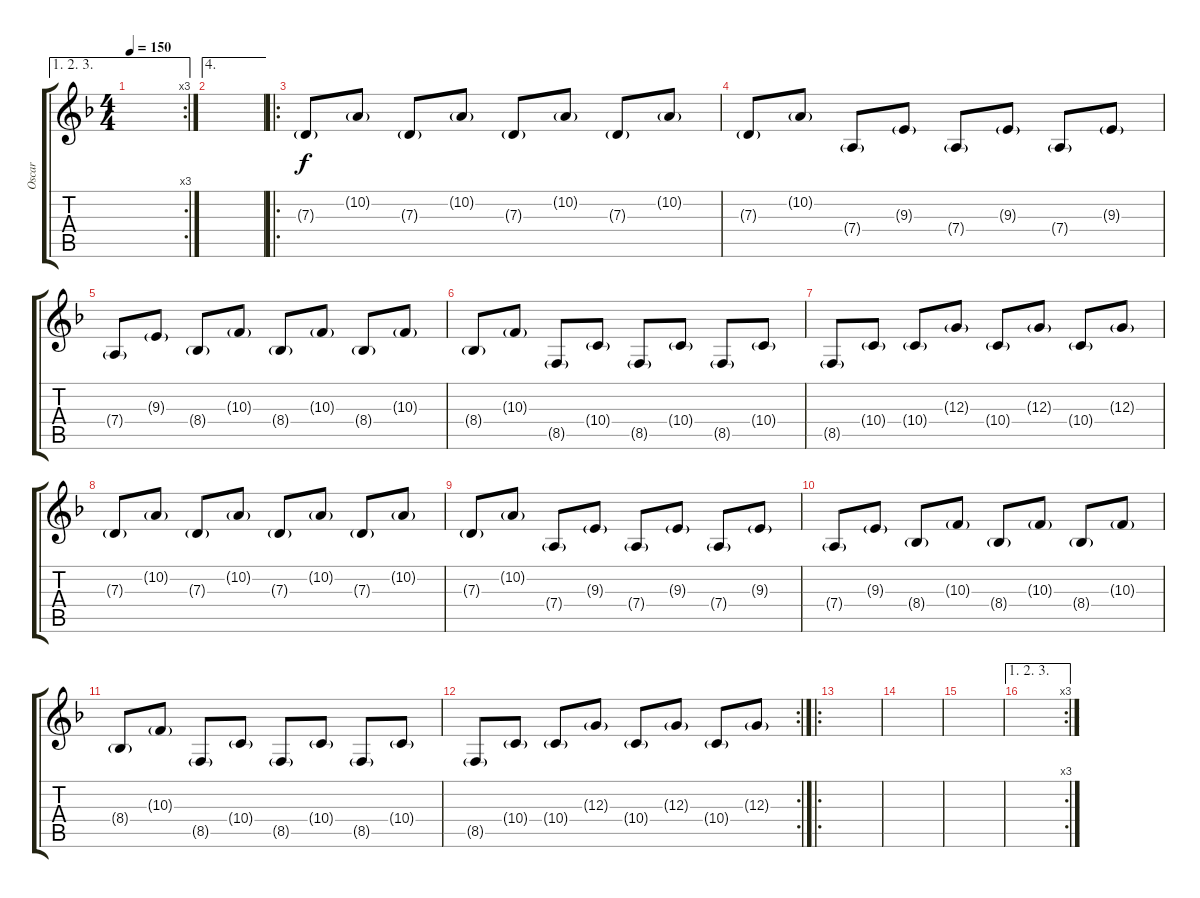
\track ("Oscar" "Oscar") {instrument musicbox}
\staff {score tabs}
\tuning (E4 B3 G3 D3 A2 E2) {hide}
\ae (1 2 3)
\rc 3
\ts (4 4)
\tempo 150
\clef g2
\ks dminor
|
\ae 4
|
\ro
7.3{g}.8{volume 13} 10.2{g}.8 7.3{g}.8 10.2{g}.8 7.3{g}.8 10.2{g}.8 7.3{g}.8 10.2{g}.8 |
7.3{g}.8 10.2{g}.8 7.4{g}.8 9.3{g}.8 7.4{g}.8 9.3{g}.8 7.4{g}.8 9.3{g}.8 |
7.4{g}.8 9.3{g}.8 8.4{g}.8 10.3{g}.8 8.4{g}.8 10.3{g}.8 8.4{g}.8 10.3{g}.8 |
8.4{g}.8 10.3{g}.8 8.5{g}.8 10.4{g}.8 8.5{g}.8 10.4{g}.8 8.5{g}.8 10.4{g}.8 |
8.5{g}.8 10.4{g}.8 10.4{g}.8 12.3{g}.8 10.4{g}.8 12.3{g}.8 10.4{g}.8 12.3{g}.8 |
7.3{g}.8 10.2{g}.8 7.3{g}.8 10.2{g}.8 7.3{g}.8 10.2{g}.8 7.3{g}.8 10.2{g}.8 |
7.3{g}.8 10.2{g}.8 7.4{g}.8 9.3{g}.8 7.4{g}.8 9.3{g}.8 7.4{g}.8 9.3{g}.8 |
7.4{g}.8 9.3{g}.8 8.4{g}.8 10.3{g}.8 8.4{g}.8 10.3{g}.8 8.4{g}.8 10.3{g}.8 |
8.4{g}.8 10.3{g}.8 8.5{g}.8 10.4{g}.8 8.5{g}.8 10.4{g}.8 8.5{g}.8 10.4{g}.8 |
\rc 2
8.5{g}.8 10.4{g}.8 10.4{g}.8 12.3{g}.8 10.4{g}.8 12.3{g}.8 10.4{g}.8 12.3{g}.8 |
\ro
|
|
|
\ae (1 2 3)
\rc 3
